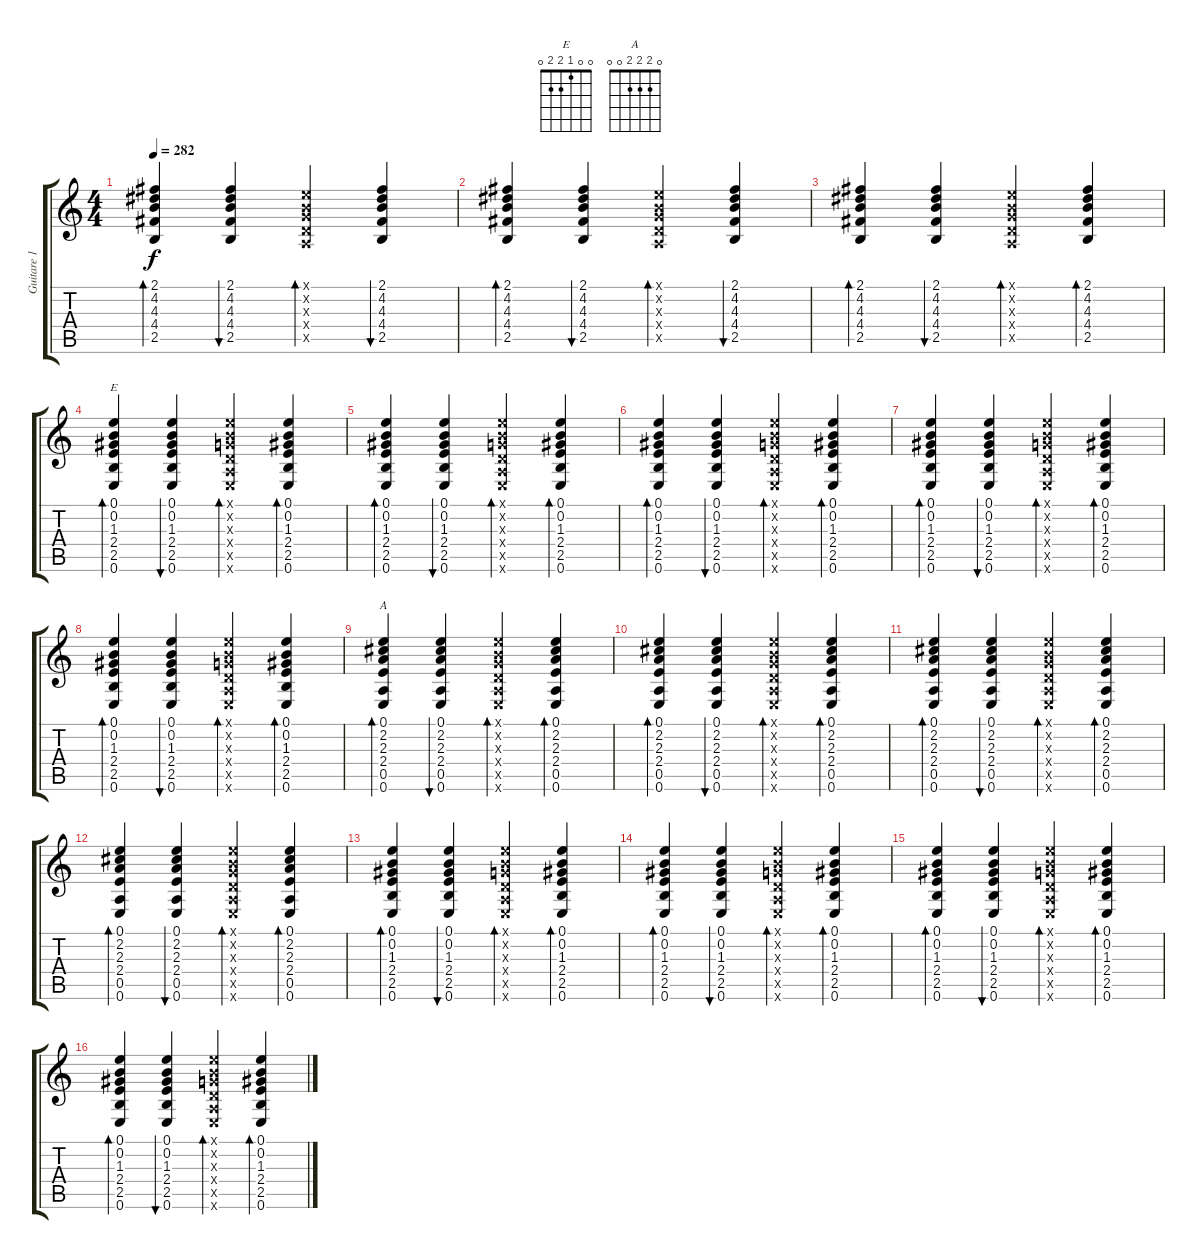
\track ("Guitare 1" "Guitare 1") {instrument electricguitarjazz}
\staff {score tabs}
\tuning (E4 B3 G3 D3 A2 E2) {hide}
\chord ("E" 0 0 1 2 2 0)
\chord ("A" 0 2 2 2 0 0)
\ts (4 4)
\tempo 282
\clef g2
\ks c
(2.1 4.2 4.3 4.4 2.5).4{bd 60 dy f} (2.1 4.2 4.3 4.4 2.5).4{bu 60} (0.1{x} 0.2{x} 0.3{x} 0.4{x} 0.5{x}).4{bd 60} (2.1 4.2 4.3 4.4 2.5).4{bu 60} |
(2.1 4.2 4.3 4.4 2.5).4{bd 60} (2.1 4.2 4.3 4.4 2.5).4{bu 60} (0.1{x} 0.2{x} 0.3{x} 0.4{x} 0.5{x}).4{bd 60} (2.1 4.2 4.3 4.4 2.5).4{bu 60} |
(2.1 4.2 4.3 4.4 2.5).4{bd 60} (2.1 4.2 4.3 4.4 2.5).4{bu 60} (0.1{x} 0.2{x} 0.3{x} 0.4{x} 0.5{x}).4{bd 60} (2.1 4.2 4.3 4.4 2.5).4{bd 60} |
(0.1 0.2 1.3 2.4 2.5 0.6).4{bd 60 ch "E"} (0.1 0.2 1.3 2.4 2.5 0.6).4{bu 60} (0.1{x} 0.2{x} 0.3{x} 0.4{x} 0.5{x} 0.6{x}).4{bd 60} (0.1 0.2 1.3 2.4 2.5 0.6).4{bd 60} |
(0.1 0.2 1.3 2.4 2.5 0.6).4{bd 60} (0.1 0.2 1.3 2.4 2.5 0.6).4{bu 60} (0.1{x} 0.2{x} 0.3{x} 0.4{x} 0.5{x} 0.6{x}).4{bd 60} (0.1 0.2 1.3 2.4 2.5 0.6).4{bd 60} |
(0.1 0.2 1.3 2.4 2.5 0.6).4{bd 60} (0.1 0.2 1.3 2.4 2.5 0.6).4{bu 60} (0.1{x} 0.2{x} 0.3{x} 0.4{x} 0.5{x} 0.6{x}).4{bd 60} (0.1 0.2 1.3 2.4 2.5 0.6).4{bd 60} |
(0.1 0.2 1.3 2.4 2.5 0.6).4{bd 60} (0.1 0.2 1.3 2.4 2.5 0.6).4{bu 60} (0.1{x} 0.2{x} 0.3{x} 0.4{x} 0.5{x} 0.6{x}).4{bd 60} (0.1 0.2 1.3 2.4 2.5 0.6).4{bd 60} |
(0.1 0.2 1.3 2.4 2.5 0.6).4{bd 60} (0.1 0.2 1.3 2.4 2.5 0.6).4{bu 60} (0.1{x} 0.2{x} 0.3{x} 0.4{x} 0.5{x} 0.6{x}).4{bd 60} (0.1 0.2 1.3 2.4 2.5 0.6).4{bd 60} |
(0.1 2.2 2.3 2.4 0.5 0.6).4{bd 60 ch "A"} (0.1 2.2 2.3 2.4 0.5 0.6).4{bu 60} (0.1{x} 0.2{x} 0.3{x} 0.4{x} 0.5{x} 0.6{x}).4{bd 60} (0.1 2.2 2.3 2.4 0.5 0.6).4{bd 60} |
(0.1 2.2 2.3 2.4 0.5 0.6).4{bd 60} (0.1 2.2 2.3 2.4 0.5 0.6).4{bu 60} (0.1{x} 0.2{x} 0.3{x} 0.4{x} 0.5{x} 0.6{x}).4{bd 60} (0.1 2.2 2.3 2.4 0.5 0.6).4{bd 60} |
(0.1 2.2 2.3 2.4 0.5 0.6).4{bd 60} (0.1 2.2 2.3 2.4 0.5 0.6).4{bu 60} (0.1{x} 0.2{x} 0.3{x} 0.4{x} 0.5{x} 0.6{x}).4{bd 60} (0.1 2.2 2.3 2.4 0.5 0.6).4{bd 60} |
(0.1 2.2 2.3 2.4 0.5 0.6).4{bd 60} (0.1 2.2 2.3 2.4 0.5 0.6).4{bu 60} (0.1{x} 0.2{x} 0.3{x} 0.4{x} 0.5{x} 0.6{x}).4{bd 60} (0.1 2.2 2.3 2.4 0.5 0.6).4{bd 60} |
(0.1 0.2 1.3 2.4 2.5 0.6).4{bd 60} (0.1 0.2 1.3 2.4 2.5 0.6).4{bu 60} (0.1{x} 0.2{x} 0.3{x} 0.4{x} 0.5{x} 0.6{x}).4{bd 60} (0.1 0.2 1.3 2.4 2.5 0.6).4{bd 60} |
(0.1 0.2 1.3 2.4 2.5 0.6).4{bd 60} (0.1 0.2 1.3 2.4 2.5 0.6).4{bu 60} (0.1{x} 0.2{x} 0.3{x} 0.4{x} 0.5{x} 0.6{x}).4{bd 60} (0.1 0.2 1.3 2.4 2.5 0.6).4{bd 60} |
(0.1 0.2 1.3 2.4 2.5 0.6).4{bd 60} (0.1 0.2 1.3 2.4 2.5 0.6).4{bu 60} (0.1{x} 0.2{x} 0.3{x} 0.4{x} 0.5{x} 0.6{x}).4{bd 60} (0.1 0.2 1.3 2.4 2.5 0.6).4{bd 60} |
(0.1 0.2 1.3 2.4 2.5 0.6).4{bd 60} (0.1 0.2 1.3 2.4 2.5 0.6).4{bu 60} (0.1{x} 0.2{x} 0.3{x} 0.4{x} 0.5{x} 0.6{x}).4{bd 60} (0.1 0.2 1.3 2.4 2.5 0.6).4{bd 60}
